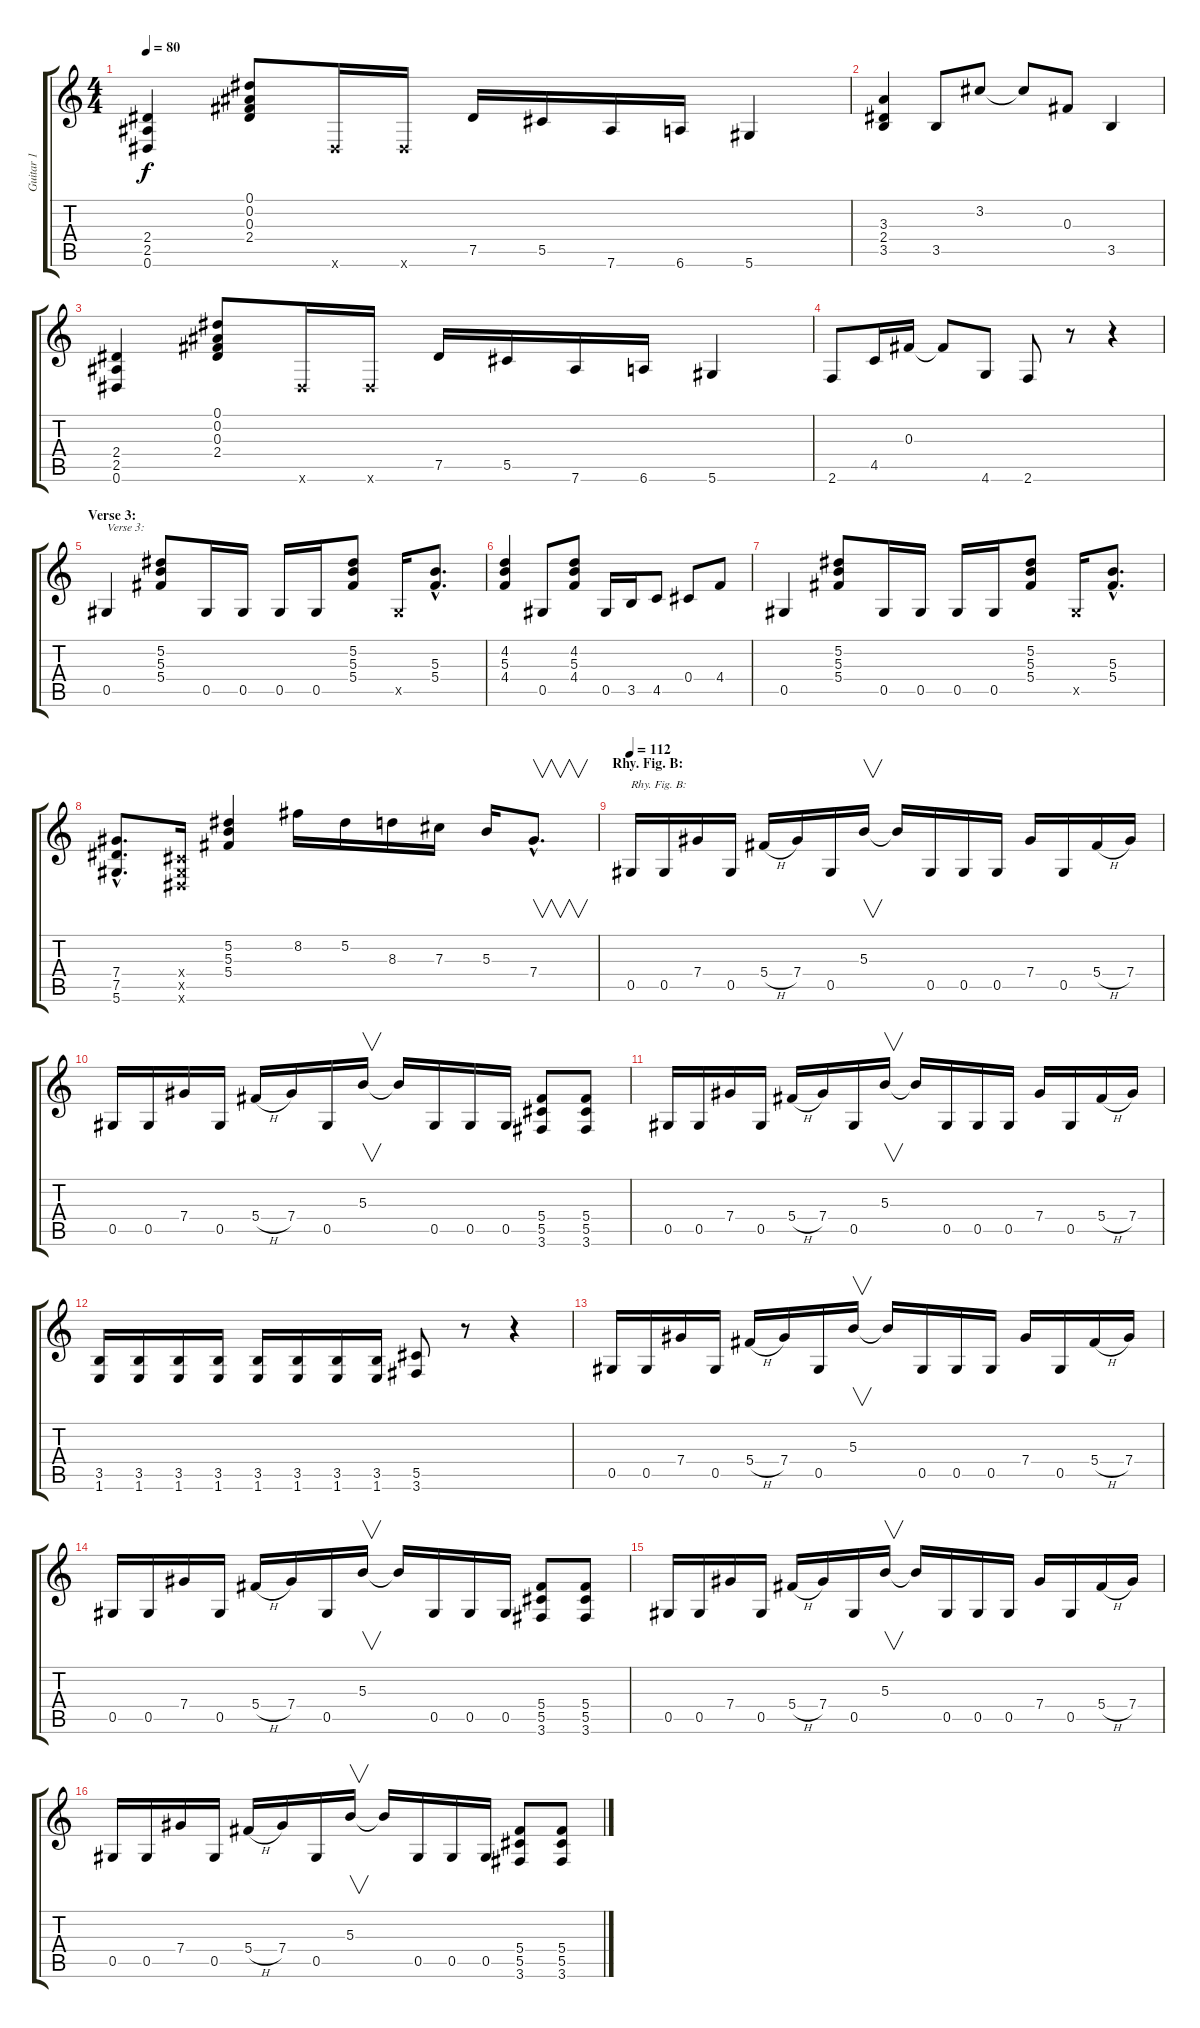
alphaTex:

\track ("Guitar 1" "Guitar 1") {instrument overdrivenguitar}
\staff {score tabs}
\tuning (Eb4 Bb3 Gb3 Db3 Ab2 Eb2) {hide}
\ts (4 4)
\tempo 80
\clef g2
\ks c
(2.4 2.5 0.6).4{dy f} (0.1 0.2 0.3 2.4).8 0.6{x}.16 0.6{x}.16 7.5.16 5.5.16 7.6.16 6.6.16 5.6.4 |
(3.3 2.4 3.5).4 3.5.8 3.2.8 3.2{t}.8 0.3.8 3.5.4 |
(2.4 2.5 0.6).4 (0.1 0.2 0.3 2.4).8 0.6{x}.16 0.6{x}.16 7.5.16 5.5.16 7.6.16 6.6.16 5.6.4 |
2.6.8 4.5.16 0.3.16 0.3{t}.8 4.6.8 2.6.8 r.8 r.4 |
\section ("" "Verse 3:")
0.5.4{txt "Verse 3:"} (5.2 5.3 5.4).8 0.5.16 0.5.16 0.5.16 0.5.16 (5.2 5.3 5.4).8 0.5{x}.16 (5.3{hac} 5.4{hac}).8{d} |
(4.2 5.3 4.4).4 0.5.8 (4.2 5.3 4.4).8 0.5.16 3.5.16 4.5.8 0.4.8 4.4.8 |
0.5.4 (5.2 5.3 5.4).8 0.5.16 0.5.16 0.5.16 0.5.16 (5.2 5.3 5.4).8 0.5{x}.16 (5.3{hac} 5.4{hac}).8{d} |
(7.4{hac} 7.5{hac} 5.6{hac}).8{d} (0.4{x} 0.5{x} 0.6{x}).16 (5.2 5.3 5.4).4 8.2.16 5.2.16 8.3.16 7.3.16 5.3.16 7.4{hac}.8{v d} |
\section ("" "Rhy. Fig. B:")
\tempo 112
0.5.16{txt "Rhy. Fig. B:"} 0.5.16 7.4.16 0.5.16 5.4{h}.16 7.4.16 0.5.16 5.3.16{v} 5.3{t}.16 0.5.16 0.5.16 0.5.16 7.4.16 0.5.16 5.4{h}.16 7.4.16 |
0.5.16 0.5.16 7.4.16 0.5.16 5.4{h}.16 7.4.16 0.5.16 5.3.16{v} 5.3{t}.16 0.5.16 0.5.16 0.5.16 (5.4 5.5 3.6).8 (5.4 5.5 3.6).8 |
0.5.16 0.5.16 7.4.16 0.5.16 5.4{h}.16 7.4.16 0.5.16 5.3.16{v} 5.3{t}.16 0.5.16 0.5.16 0.5.16 7.4.16 0.5.16 5.4{h}.16 7.4.16 |
(3.5 1.6).16 (3.5 1.6).16 (3.5 1.6).16 (3.5 1.6).16 (3.5 1.6).16 (3.5 1.6).16 (3.5 1.6).16 (3.5 1.6).16 (5.5 3.6).8 r.8 r.4 |
0.5.16 0.5.16 7.4.16 0.5.16 5.4{h}.16 7.4.16 0.5.16 5.3.16{v} 5.3{t}.16 0.5.16 0.5.16 0.5.16 7.4.16 0.5.16 5.4{h}.16 7.4.16 |
0.5.16 0.5.16 7.4.16 0.5.16 5.4{h}.16 7.4.16 0.5.16 5.3.16{v} 5.3{t}.16 0.5.16 0.5.16 0.5.16 (5.4 5.5 3.6).8 (5.4 5.5 3.6).8 |
0.5.16 0.5.16 7.4.16 0.5.16 5.4{h}.16 7.4.16 0.5.16 5.3.16{v} 5.3{t}.16 0.5.16 0.5.16 0.5.16 7.4.16 0.5.16 5.4{h}.16 7.4.16 |
0.5.16 0.5.16 7.4.16 0.5.16 5.4{h}.16 7.4.16 0.5.16 5.3.16{v} 5.3{t}.16 0.5.16 0.5.16 0.5.16 (5.4 5.5 3.6).8 (5.4 5.5 3.6).8
